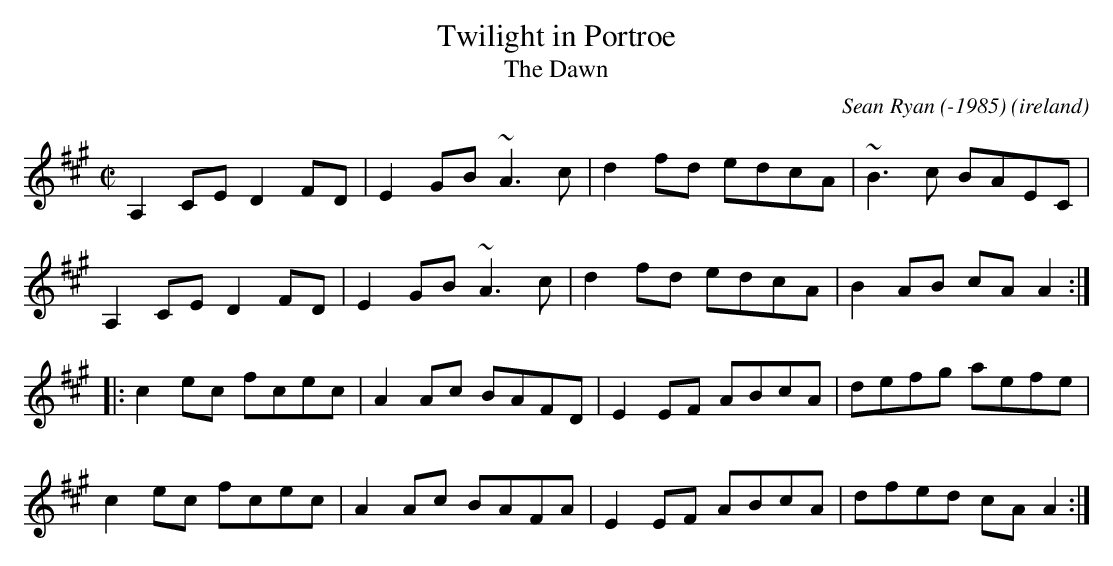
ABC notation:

X:1
T:Twilight in Portroe
T:Dawn, The
O:ireland
C:Sean Ryan (-1985)
M:C|
K:A
A,2CE D2FD|E2GB ~A3c|d2fd edcA|~B3c BAEC|
A,2CE D2FD|E2GB ~A3c|d2fd edcA|B2AB cAA2:|
|:c2ec fcec|A2Ac BAFD|E2EF ABcA|defg aefe|
c2ec fcec|A2Ac BAFA|E2EF ABcA|dfed cAA2:|
